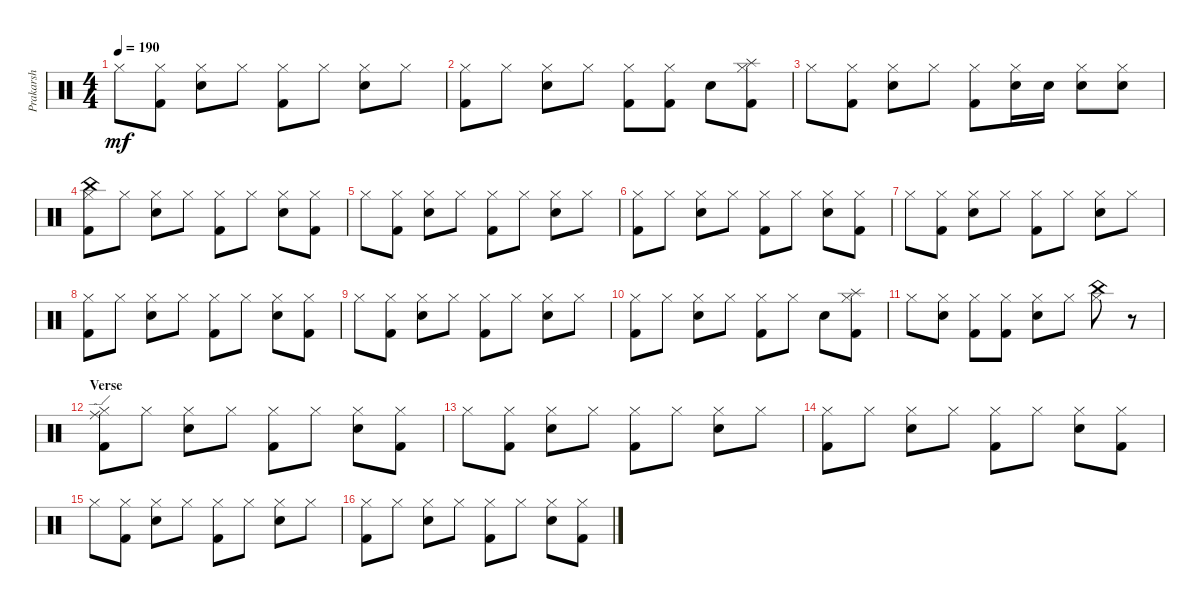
\track ("Prakarsh" "Prakarsh") {instrument percussion}
\staff {score}
\articulation defaults
\ts (4 4)
\tempo 190
\clef neutral
\ks c "Hi-Hat (closed)".8{dy mf}
("Hi-Hat (closed)" "Kick (hit) 2").8 ("Hi-Hat (closed)" "Snare (hit) 2").8 "Hi-Hat (closed)".8 ("Hi-Hat (closed)" "Kick (hit) 2").8 "Hi-Hat (closed)".8 ("Hi-Hat (closed)" "Snare (hit) 2").8 "Hi-Hat (closed)".8 |
("Kick (hit) 2" "Hi-Hat (closed)").8 "Hi-Hat (closed)".8 ("Hi-Hat (closed)" "Snare (hit) 2").8 "Hi-Hat (closed)".8 ("Hi-Hat (closed)" "Kick (hit) 2").8 ("Hi-Hat (closed)" "Kick (hit) 2").8 "Snare (hit) 2".8 ("Hi-Hat (closed)" "Kick (hit) 2" "Splash (hit)").8 |
"Hi-Hat (closed)".8 ("Hi-Hat (closed)" "Kick (hit) 2").8 ("Hi-Hat (closed)" "Snare (hit) 2").8 "Hi-Hat (closed)".8 ("Hi-Hat (closed)" "Kick (hit) 2").8 ("Hi-Hat (closed)" "Snare (hit) 2").16 "Snare (hit) 2".16 ("Hi-Hat (closed)" "Snare (hit) 2").8 ("Hi-Hat (closed)" "Snare (hit) 2").8 |
("Kick (hit) 2" "Hi-Hat (closed)" "China (hit)").8 "Hi-Hat (closed)".8 ("Hi-Hat (closed)" "Snare (hit) 2").8 "Hi-Hat (closed)".8 ("Hi-Hat (closed)" "Kick (hit) 2").8 "Hi-Hat (closed)".8 ("Hi-Hat (closed)" "Snare (hit) 2").8 ("Hi-Hat (closed)" "Kick (hit) 2").8 |
"Hi-Hat (closed)".8 ("Hi-Hat (closed)" "Kick (hit) 2").8 ("Hi-Hat (closed)" "Snare (hit) 2").8 "Hi-Hat (closed)".8 ("Hi-Hat (closed)" "Kick (hit) 2").8 "Hi-Hat (closed)".8 ("Hi-Hat (closed)" "Snare (hit) 2").8 "Hi-Hat (closed)".8 |
("Kick (hit) 2" "Hi-Hat (closed)").8 "Hi-Hat (closed)".8 ("Hi-Hat (closed)" "Snare (hit) 2").8 "Hi-Hat (closed)".8 ("Hi-Hat (closed)" "Kick (hit) 2").8 "Hi-Hat (closed)".8 ("Hi-Hat (closed)" "Snare (hit) 2").8 ("Hi-Hat (closed)" "Kick (hit) 2").8 |
"Hi-Hat (closed)".8 ("Hi-Hat (closed)" "Kick (hit) 2").8 ("Hi-Hat (closed)" "Snare (hit) 2").8 "Hi-Hat (closed)".8 ("Hi-Hat (closed)" "Kick (hit) 2").8 "Hi-Hat (closed)".8 ("Hi-Hat (closed)" "Snare (hit) 2").8 "Hi-Hat (closed)".8 |
("Kick (hit) 2" "Hi-Hat (closed)").8 "Hi-Hat (closed)".8 ("Hi-Hat (closed)" "Snare (hit) 2").8 "Hi-Hat (closed)".8 ("Hi-Hat (closed)" "Kick (hit) 2").8 "Hi-Hat (closed)".8 ("Hi-Hat (closed)" "Snare (hit) 2").8 ("Hi-Hat (closed)" "Kick (hit) 2").8 |
"Hi-Hat (closed)".8 ("Hi-Hat (closed)" "Kick (hit) 2").8 ("Hi-Hat (closed)" "Snare (hit) 2").8 "Hi-Hat (closed)".8 ("Hi-Hat (closed)" "Kick (hit) 2").8 "Hi-Hat (closed)".8 ("Hi-Hat (closed)" "Snare (hit) 2").8 "Hi-Hat (closed)".8 |
("Kick (hit) 2" "Hi-Hat (closed)").8 "Hi-Hat (closed)".8 ("Hi-Hat (closed)" "Snare (hit) 2").8 "Hi-Hat (closed)".8 ("Hi-Hat (closed)" "Kick (hit) 2").8 "Hi-Hat (closed)".8 "Snare (hit) 2".8 ("Hi-Hat (closed)" "Kick (hit) 2" "Splash (hit)").8 |
"Hi-Hat (closed)".8 ("Hi-Hat (closed)" "Snare (hit) 2").8 ("Hi-Hat (closed)" "Kick (hit) 2").8 ("Hi-Hat (closed)" "Kick (hit) 2").8 ("Snare (hit) 2" "Hi-Hat (closed)").8 "Hi-Hat (closed)".8 ("Hi-Hat (closed)" "China (hit)").8 r.8 |
\section ("" "Verse")
("Kick (hit) 2" "Hi-Hat (closed)" "Ride (edge)").8 "Hi-Hat (closed)".8 ("Hi-Hat (closed)" "Snare (hit) 2").8 "Hi-Hat (closed)".8 ("Hi-Hat (closed)" "Kick (hit) 2").8 "Hi-Hat (closed)".8 ("Hi-Hat (closed)" "Snare (hit) 2").8 ("Hi-Hat (closed)" "Kick (hit) 2").8 |
"Hi-Hat (closed)".8 ("Hi-Hat (closed)" "Kick (hit) 2").8 ("Hi-Hat (closed)" "Snare (hit) 2").8 "Hi-Hat (closed)".8 ("Hi-Hat (closed)" "Kick (hit) 2").8 "Hi-Hat (closed)".8 ("Hi-Hat (closed)" "Snare (hit) 2").8 "Hi-Hat (closed)".8 |
("Kick (hit) 2" "Hi-Hat (closed)").8 "Hi-Hat (closed)".8 ("Hi-Hat (closed)" "Snare (hit) 2").8 "Hi-Hat (closed)".8 ("Hi-Hat (closed)" "Kick (hit) 2").8 "Hi-Hat (closed)".8 ("Hi-Hat (closed)" "Snare (hit) 2").8 ("Hi-Hat (closed)" "Kick (hit) 2").8 |
"Hi-Hat (closed)".8 ("Hi-Hat (closed)" "Kick (hit) 2").8 ("Hi-Hat (closed)" "Snare (hit) 2").8 "Hi-Hat (closed)".8 ("Hi-Hat (closed)" "Kick (hit) 2").8 "Hi-Hat (closed)".8 ("Hi-Hat (closed)" "Snare (hit) 2").8 "Hi-Hat (closed)".8 |
("Kick (hit) 2" "Hi-Hat (closed)").8 "Hi-Hat (closed)".8 ("Hi-Hat (closed)" "Snare (hit) 2").8 "Hi-Hat (closed)".8 ("Hi-Hat (closed)" "Kick (hit) 2").8 "Hi-Hat (closed)".8 ("Hi-Hat (closed)" "Snare (hit) 2").8 ("Hi-Hat (closed)" "Kick (hit) 2").8
